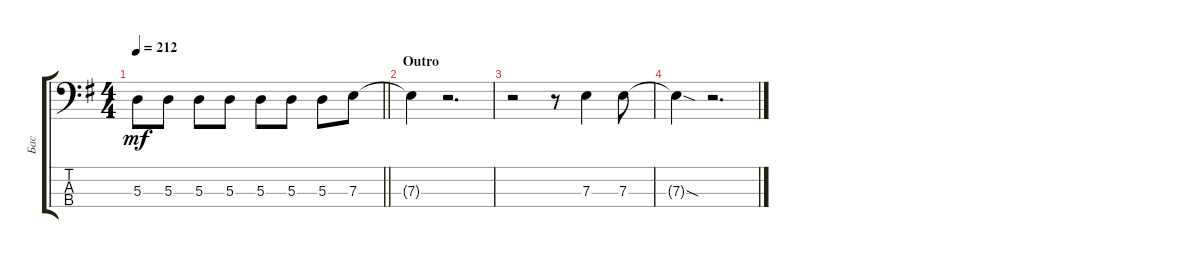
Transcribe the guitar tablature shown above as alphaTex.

\track ("Бас" "Бас") {instrument electricbassfinger}
\staff {score tabs}
\tuning (G2 D2 A1 E1) {hide}
\ts (4 4)
\tempo 212
\clef f4
\barLineRight lightlight
\ks eminor
5.3{t}.8{dy mf} 5.3.8 5.3.8 5.3.8 5.3.8 5.3.8 5.3.8 7.3.8 |
\section ("" "Outro")
7.3{t}.4 r.2{d} |
r.2 r.8 7.3.4 7.3.8 |
7.3{sod t}.4 r.2{d}
